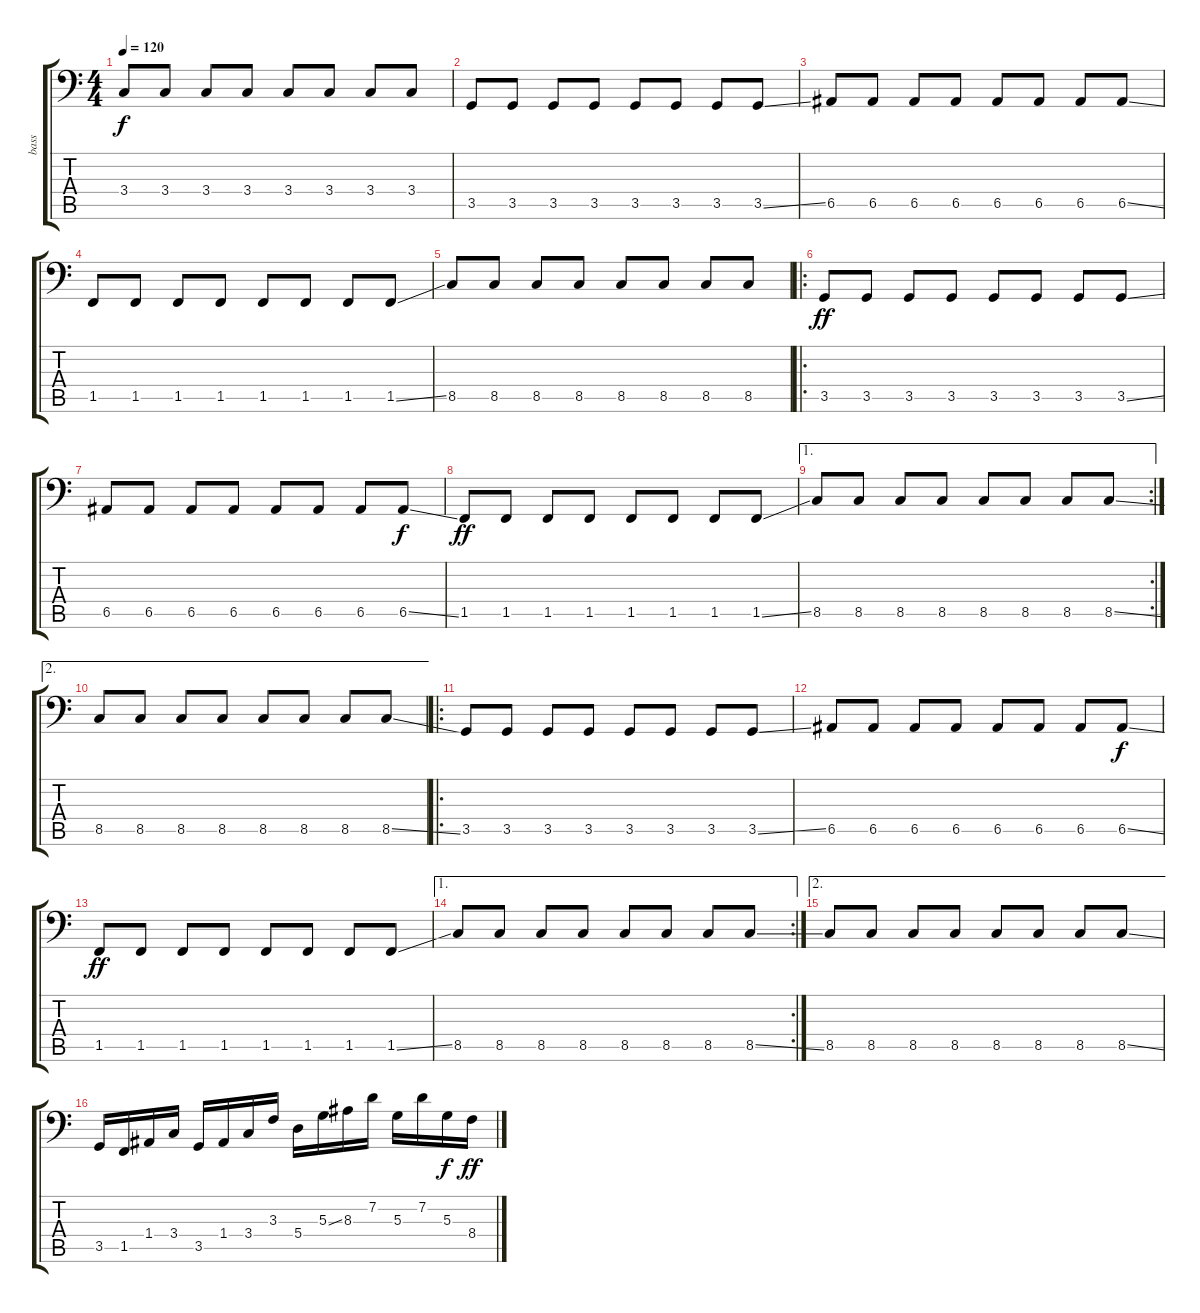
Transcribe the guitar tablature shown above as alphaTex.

\track ("bass" "bass") {instrument electricbassfinger}
\staff {score tabs}
\tuning (C3 G2 D2 A1 E1 B0) {hide}
\ts (4 4)
\tempo 120
\clef f4
\ks c
3.4.8{dy f} 3.4.8 3.4.8 3.4.8 3.4.8 3.4.8 3.4.8 3.4.8 |
3.5.8 3.5.8 3.5.8 3.5.8 3.5.8 3.5.8 3.5.8 3.5{ss}.8 |
6.5.8 6.5.8 6.5.8 6.5.8 6.5.8 6.5.8 6.5.8 6.5{ss}.8 |
1.5.8 1.5.8 1.5.8 1.5.8 1.5.8 1.5.8 1.5.8 1.5{ss}.8 |
8.5.8 8.5.8 8.5.8 8.5.8 8.5.8 8.5.8 8.5.8 8.5.8 |
\ro
3.5.8{dy ff} 3.5.8 3.5.8 3.5.8 3.5.8 3.5.8 3.5.8 3.5{ss}.8 |
6.5.8 6.5.8 6.5.8 6.5.8 6.5.8 6.5.8 6.5.8 6.5{ss}.8{dy f} |
1.5.8{dy ff} 1.5.8 1.5.8 1.5.8 1.5.8 1.5.8 1.5.8 1.5{ss}.8 |
\ae 1
\rc 2
8.5.8 8.5.8 8.5.8 8.5.8 8.5.8 8.5.8 8.5.8 8.5{ss}.8 |
\ae 2
8.5.8 8.5.8 8.5.8 8.5.8 8.5.8 8.5.8 8.5.8 8.5{ss}.8 |
\ro
\section ("" "")
3.5.8 3.5.8 3.5.8 3.5.8 3.5.8 3.5.8 3.5.8 3.5{ss}.8 |
6.5.8 6.5.8 6.5.8 6.5.8 6.5.8 6.5.8 6.5.8 6.5{ss}.8{dy f} |
1.5.8{dy ff} 1.5.8 1.5.8 1.5.8 1.5.8 1.5.8 1.5.8 1.5{ss}.8 |
\ae 1
\rc 2
8.5.8 8.5.8 8.5.8 8.5.8 8.5.8 8.5.8 8.5.8 8.5{ss}.8 |
\ae 2
8.5.8 8.5.8 8.5.8 8.5.8 8.5.8 8.5.8 8.5.8 8.5{ss}.8 |
3.5.16 1.5.16 1.4.16 3.4.16 3.5.16 1.4.16 3.4.16 3.3.16 5.4.16 5.3{ss}.16 8.3.16 7.2.16 5.3.16 7.2.16 5.3.16{dy f} 8.4.16{dy ff}
